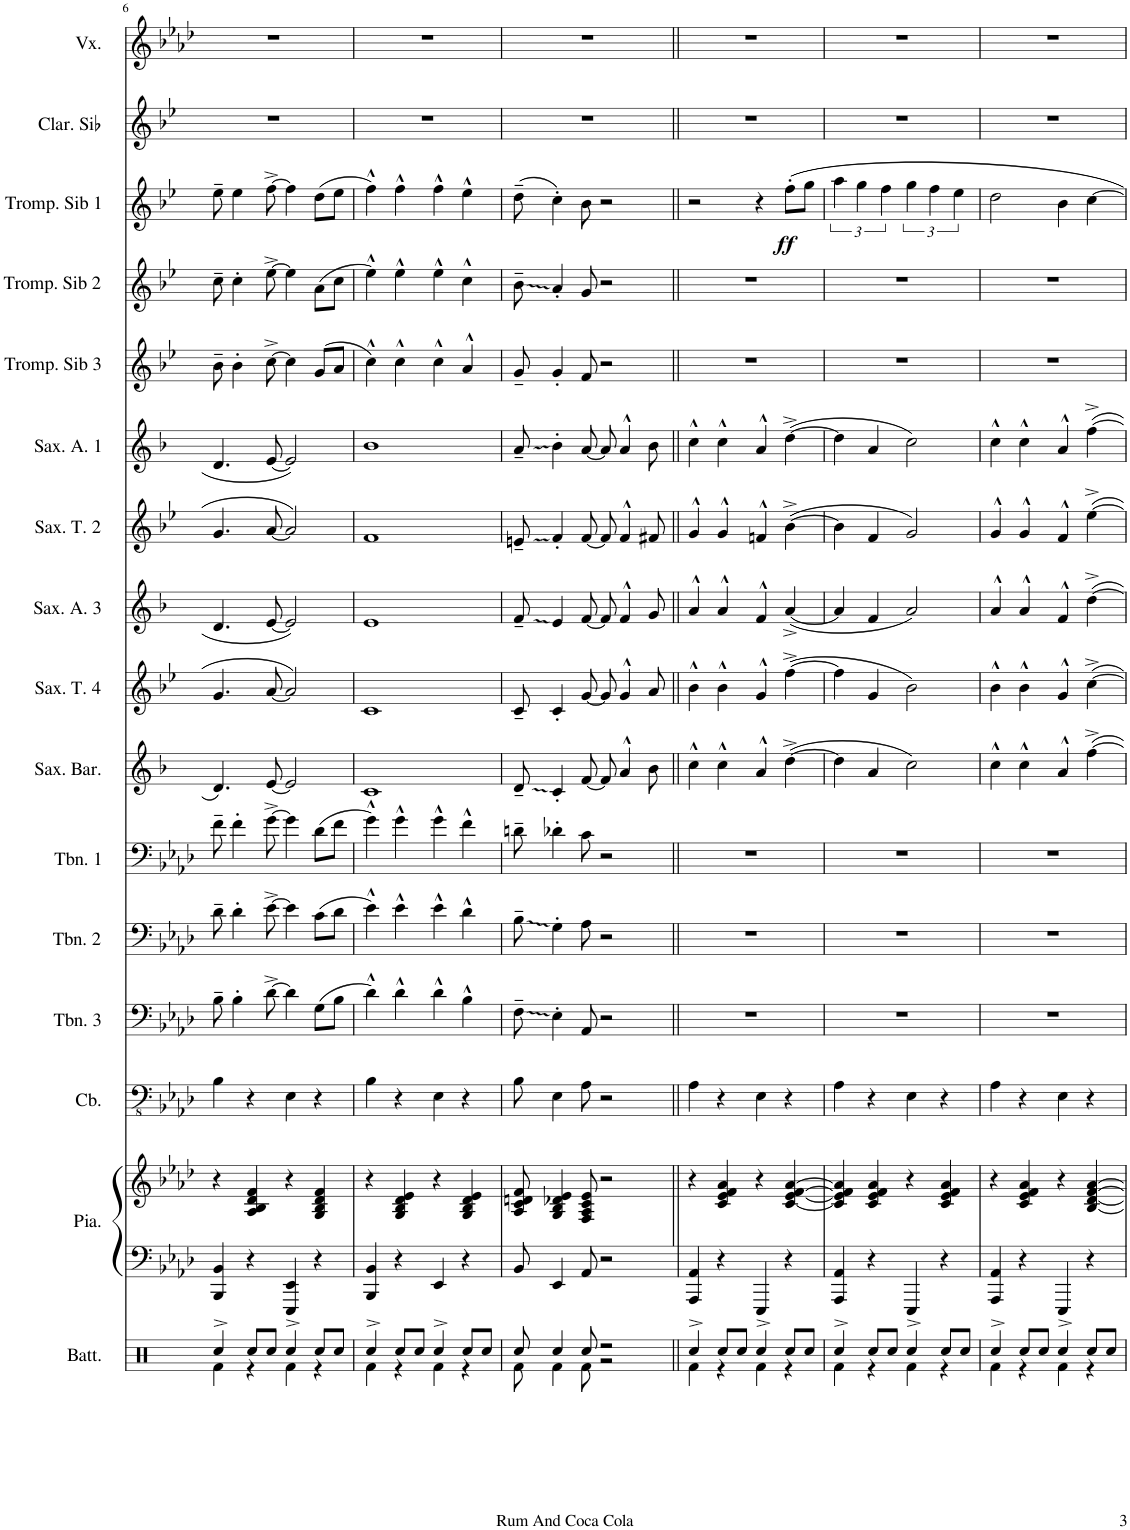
**kern	**kern	**kern	**kern	**kern	**kern	**kern	**kern	**kern	**kern	**kern	**kern	**kern	**kern	**kern	**dynam	**kern	**kern
*part16	*part15	*part15	*part14	*part13	*part12	*part11	*part10	*part9	*part8	*part7	*part6	*part5	*part4	*part3	*part3	*part2	*part1
*staff17	*staff16	*staff15	*staff14	*staff13	*staff12	*staff11	*staff10	*staff9	*staff8	*staff7	*staff6	*staff5	*staff4	*staff3	*staff3	*staff2	*staff1
*I"Batterie	*I"Piano	*	*I"Contrebasse	*I"Trombone 3	*I"Trombone 2	*I"Trombone 1	*I"Saxophone Baryton	*I"Saxophone Ténor 4	*I"Saxophone Alto 3	*I"Saxophone Ténor 2	*I"Saxophone Alto 1	*I"Trompette en Sib 3	*I"Trompette en Sib 2	*I"Trompette en Sib 1	*	*I"Clarinette en Sib	*I"Voix
*I'Batt.	*I'Pia.	*	*I'Cb.	*I'Tbn. 3	*I'Tbn. 2	*I'Tbn. 1	*I'Sax. Bar.	*I'Sax. T. 4	*I'Sax. A. 3	*I'Sax. T. 2	*I'Sax. A. 1	*I'Tromp. Sib 3	*I'Tromp. Sib 2	*I'Tromp. Sib 1	*	*I'Clar. Sib	*I'Vx.
!!LO:PB:g=z
*clefX	*clefF4	*clefG2	*clefFv4	*clefF4	*clefF4	*clefF4	*clefG2	*clefG2	*clefG2	*clefG2	*clefG2	*clefG2	*clefG2	*clefG2	*	*clefG2	*clefG2
*	*	*	*Trd7c12	*	*	*	*Trd12c21	*Trd8c14	*Trd5c9	*Trd8c14	*Trd5c9	*Trd1c2	*Trd1c2	*Trd1c2	*	*Trd1c2	*
*k[]	*k[b-e-a-d-]	*k[b-e-a-d-]	*k[b-e-a-d-]	*k[b-e-a-d-]	*k[b-e-a-d-]	*k[b-e-a-d-]	*k[b-]	*k[b-e-]	*k[b-]	*k[b-e-]	*k[b-]	*k[b-e-]	*k[b-e-]	*k[b-e-]	*	*k[b-e-]	*k[b-e-a-d-]
*M2/2	*M2/2	*M2/2	*M2/2	*M2/2	*M2/2	*M2/2	*M2/2	*M2/2	*M2/2	*M2/2	*M2/2	*M2/2	*M2/2	*M2/2	*	*M2/2	*M2/2
*met(c|)	*met(c|)	*met(c|)	*met(c|)	*met(c|)	*met(c|)	*met(c|)	*met(c|)	*met(c|)	*met(c|)	*met(c|)	*met(c|)	*met(c|)	*met(c|)	*met(c|)	*	*met(c|)	*met(c|)
=6	=6	=6	=6	=6	=6	=6	=6	=6	=6	=6	=6	=6	=6	=6	=6	=6	=6
*^	*	*	*	*	*	*	*	*	*	*	*	*	*	*	*	*	*
4Rcc^/	4Rf\	4BBB-/ 4BB-/	4r	4BB-\	8B-~\	8d-~\	8f~\	4.d/	4.g/	4.d/	4.g/	4.d/	8b-~\	8cc~\	8ee-~\	.	1r	1r
.	.	.	.	.	4B-'\	4d-'\	4f'\	.	.	.	.	.	4b-'\	4cc'\	4ee-\	.	.	.
8Rcc/L	4r	4r	4A-/ 4B-/ 4d-/ 4f/	4r	.	.	.	.	.	.	.	.	.	.	.	.	.	.
8Rcc/J	.	.	.	.	[8d-^\	[8e-^\	[8g^\	[8e/	[8a/	[8e/	[8a/	[8e/	[8cc^\	[8ee-^\	[8ff^\	.	.	.
4Rcc^/	4Rf\	4EEE-/ 4EE-/	4r	4EE-\	4d-\]	4e-\]	4g\]	2e/]	2a/]	2e/]	2a/]	2e/]	4cc\]	4ee-\]	4ff\]	.	.	.
8Rcc/L	4r	4r	4G/ 4B-/ 4d-/ 4f/	4r	(8G\L	(8c\L	(8d-\L	.	.	.	.	.	(8g/L	(8a\L	(8dd\L	.	.	.
8Rcc/J	.	.	.	.	8B-\J	8d-\J	8f\J	.	.	.	.	.	8a/J	8cc\J	8ee-\J	.	.	.
=7	=7	=7	=7	=7	=7	=7	=7	=7	=7	=7	=7	=7	=7	=7	=7	=7	=7	=7
4Rcc^/	4Rf\	4BBB-/ 4BB-/	4r	4BB-\	4d-^^\)	4e-^^\)	4g^^\)	1c	1c	1e	1f	1b-	4cc^^\)	4ee-^^\)	4ff^^\)	.	1r	1r
8Rcc/L	4r	4r	4G/ 4B-/ 4d-/ 4e-/	4r	4d-^^\	4e-^^\	4g^^\	.	.	.	.	.	4cc^^\	4ee-^^\	4ff^^\	.	.	.
8Rcc/J	.	.	.	.	.	.	.	.	.	.	.	.	.	.	.	.	.	.
4Rcc^/	4Rf\	4EE-/	4r	4EE-\	4d-^^\	4e-^^\	4g^^\	.	.	.	.	.	4cc^^\	4ee-^^\	4ff^^\	.	.	.
8Rcc/L	4r	4r	4G/ 4B-/ 4d-/ 4e-/	4r	4B-^^\	4d-^^\	4f^^\	.	.	.	.	.	4a^^/	4cc^^\	4ee-^^\	.	.	.
8Rcc/J	.	.	.	.	.	.	.	.	.	.	.	.	.	.	.	.	.	.
=8	=8	=8	=8	=8	=8	=8	=8	=8	=8	=8	=8	=8	=8	=8	=8	=8	=8	=8
8Rcc/	8Rf\	8BB-/	8A-/ 8c/ 8dn/ 8f/	8BB-\	8F~\	8B-~\	8dn~\	8d~/	8c~/	8f~/	8en~/	8a~/	8g~/	8b-~\	(8dd~\	.	1r	1r
4Rcc/	4Rf\	4EE-/	4G/ 4B-/ 4d-X/ 4e-/	4EE-\	4E-'\	4G'\	4d-X'\	4c'/	4c'/	4e/	4f'/	4b-'\	4g'/	4a'/	4cc'\)	.	.	.
8Rcc/	8Rf\	8AA-/	8F/ 8A-/ 8c/ 8e-/	8AA-\	8AA-/	8A-\	8c\	[8f/	[8g/	[8f/	[8f/	[8a/	8f/	8g/	8b-\	.	.	.
2r	2r	2r	2r	2r	2r	2r	2r	8f/]	8g/]	8f/]	8f/]	8a/]	2r	2r	2r	.	.	.
.	.	.	.	.	.	.	.	4a^^/	4g^^/	4f^^/	4f^^/	4a^^/	.	.	.	.	.	.
.	.	.	.	.	.	.	.	8b-\	8a/	8g/	8f#X/	8b-\	.	.	.	.	.	.
=9||	=9||	=9||	=9||	=9||	=9||	=9||	=9||	=9||	=9||	=9||	=9||	=9||	=9||	=9||	=9||	=9||	=9||	=9||
4Rcc^/	4Rf\	4AAA-/ 4AA-/	4r	4AA-\	1r	1r	1r	4cc^^\	4b-^^\	4a^^/	4g^^/	4cc^^\	1r	1r	2r	.	1r	1r
8Rcc/L	4r	4r	4c/ 4e-/ 4f/ 4a-/	4r	.	.	.	4cc^^\	4b-^^\	4a^^/	4g^^/	4cc^^\	.	.	.	.	.	.
8Rcc/J	.	.	.	.	.	.	.	.	.	.	.	.	.	.	.	.	.	.
4Rcc^/	4Rf\	4EEE-/	4r	4EE-\	.	.	.	4a^^/	4g^^/	4f^^/	4fn^^/	4a^^/	.	.	4r	.	.	.
!	!	!	!	!	!	!	!	!	!	!	!	!	!	!	!	!LO:DY:b	!	!
8Rcc/L	4r	4r	[4c/ [4e-/ [4f/ [4a-/	4r	.	.	.	([4dd^\	([4ff^\	([4a^/	([4b-^\	([4dd^\	.	.	8ff'\L	ff	.	.
8Rcc/J	.	.	.	.	.	.	.	.	.	.	.	.	.	.	8gg\J	.	.	.
=10	=10	=10	=10	=10	=10	=10	=10	=10	=10	=10	=10	=10	=10	=10	=10	=10	=10	=10
4Rcc^/	4Rf\	4AAA-/ 4AA-/	4c/] 4e-/] 4f/] 4a-/]	4AA-\	1r	1r	1r	4dd\]	4ff\]	4a/]	4b-\]	4dd\]	1r	1r	6aa\	.	1r	1r
.	.	.	.	.	.	.	.	.	.	.	.	.	.	.	6gg\	.	.	.
8Rcc/L	4r	4r	4c/ 4e-/ 4f/ 4a-/	4r	.	.	.	4a/	4g/	4f/	4f/	4a/	.	.	.	.	.	.
.	.	.	.	.	.	.	.	.	.	.	.	.	.	.	6ff\	.	.	.
8Rcc/J	.	.	.	.	.	.	.	.	.	.	.	.	.	.	.	.	.	.
4Rcc^/	4Rf\	4EEE-/	4r	4EE-\	.	.	.	2cc\)	2b-\)	2a/)	2g/)	2cc\)	.	.	6gg\	.	.	.
.	.	.	.	.	.	.	.	.	.	.	.	.	.	.	6ff\	.	.	.
8Rcc/L	4r	4r	4c/ 4e-/ 4f/ 4a-/	4r	.	.	.	.	.	.	.	.	.	.	.	.	.	.
.	.	.	.	.	.	.	.	.	.	.	.	.	.	.	6ee-\	.	.	.
8Rcc/J	.	.	.	.	.	.	.	.	.	.	.	.	.	.	.	.	.	.
=11	=11	=11	=11	=11	=11	=11	=11	=11	=11	=11	=11	=11	=11	=11	=11	=11	=11	=11
4Rcc^/	4Rf\	4AAA-/ 4AA-/	4r	4AA-\	1r	1r	1r	4cc^^\	4b-^^\	4a^^/	4g^^/	4cc^^\	1r	1r	2dd\	.	1r	1r
8Rcc/L	4r	4r	4c/ 4e-/ 4f/ 4a-/	4r	.	.	.	4cc^^\	4b-^^\	4a^^/	4g^^/	4cc^^\	.	.	.	.	.	.
8Rcc/J	.	.	.	.	.	.	.	.	.	.	.	.	.	.	.	.	.	.
4Rcc^/	4Rf\	4EEE-/	4r	4EE-\	.	.	.	4a^^/	4g^^/	4f^^/	4f^^/	4a^^/	.	.	4b-\	.	.	.
8Rcc/L	4r	4r	[4B-/ [4d-/ [4f/ [4a-/	4r	.	.	.	[4ff^\	[4cc^\	[4dd^\	[4ee-^\	[4ff^\	.	.	[4cc\	.	.	.
8Rcc/J	.	.	.	.	.	.	.	.	.	.	.	.	.	.	.	.	.	.
*v	*v	*	*	*	*	*	*	*	*	*	*	*	*	*	*	*	*	*
=	=	=	=	=	=	=	=	=	=	=	=	=	=	=	=	=	=
*-	*-	*-	*-	*-	*-	*-	*-	*-	*-	*-	*-	*-	*-	*-	*-	*-	*-
